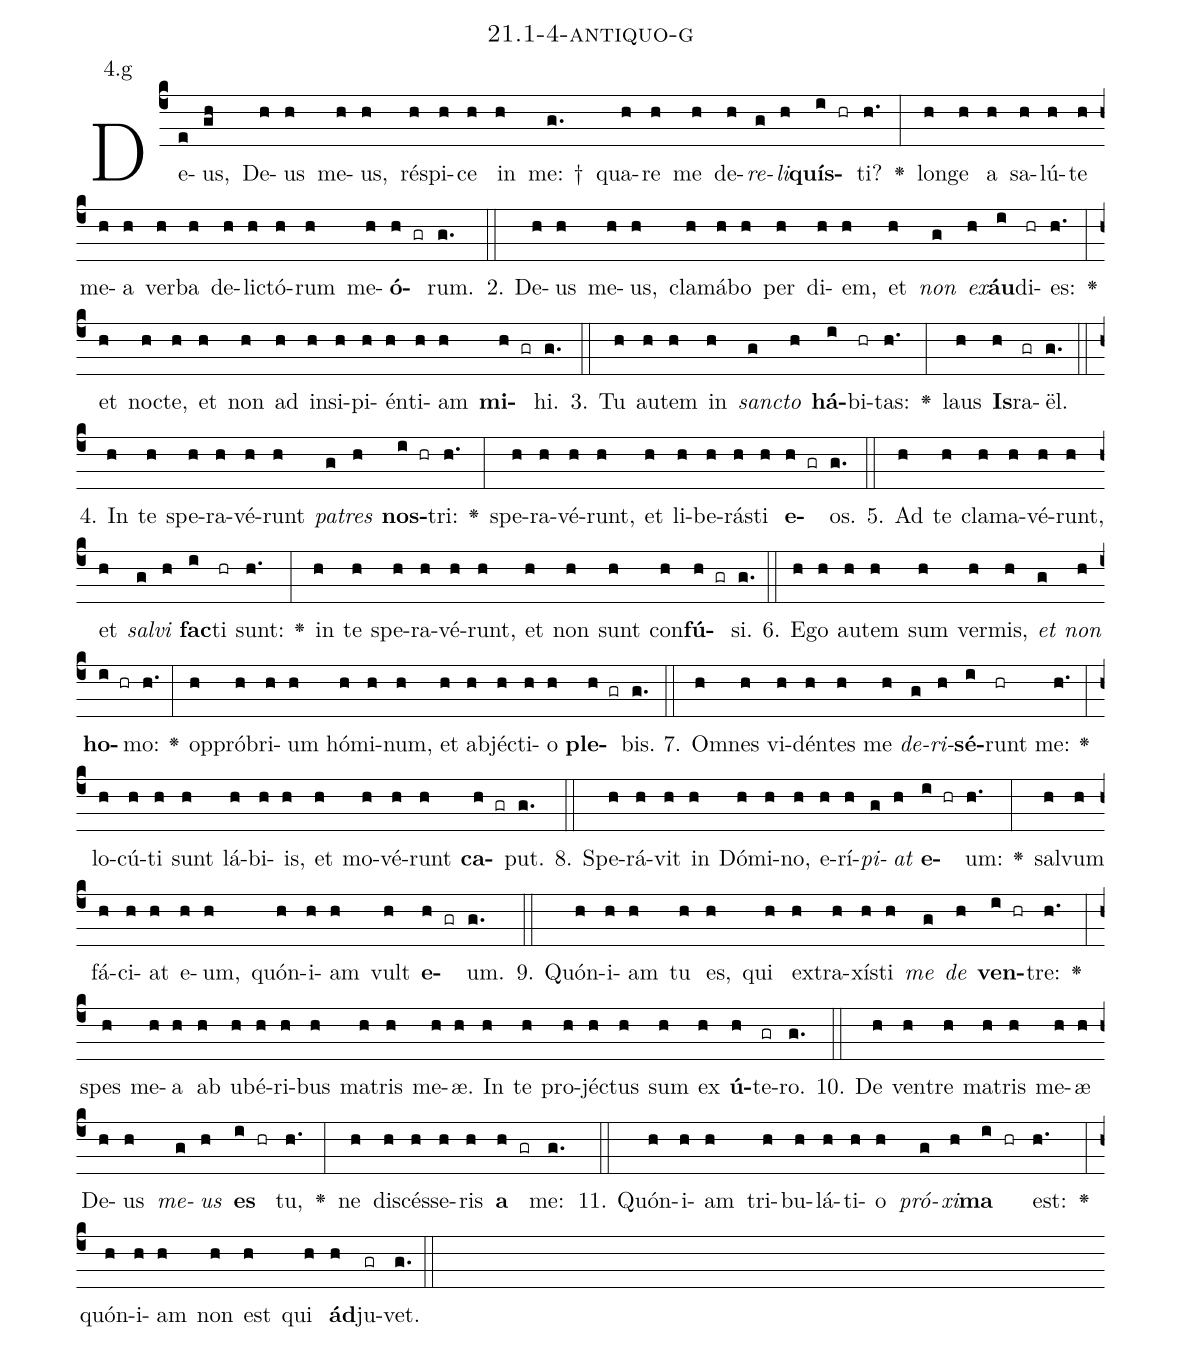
name: 21.1-4-antiquo-g;
annotation: 4.g;
%%
(c4)De(e)us,(gh) De(h)us(h) me(h)us,(h) ré(h)spi(h)ce(h) in(h) me: †(g.) qua(h)re(h) me(h) de(h)<i>re</i>(g)<i>li</i>(h)<b>quís</b>(i hr)ti?(h.) <v>\greheightstar</v>(:) lon(h)ge(h) a(h) sa(h)lú(h)te(h) me(h)a(h) ver(h)ba(h) de(h)lic(h)tó(h)rum(h) me(h)<b>ó</b>(h gr)rum.(g.) (::)
2. De(h)us(h) me(h)us,(h) cla(h)má(h)bo(h) per(h) di(h)em,(h) et(h) <i>non</i>(g) <i>ex</i>(h)<b>áu</b>(i)di(hr)es:(h.) <v>\greheightstar</v>(:) et(h) noc(h)te,(h) et(h) non(h) ad(h) in(h)si(h)pi(h)én(h)ti(h)am(h) <b>mi</b>(h gr)hi.(g.) (::)
3. Tu(h) au(h)tem(h) in(h) <i>sanc</i>(g)<i>to</i>(h) <b>há</b>(i)bi(hr)tas:(h.) <v>\greheightstar</v>(:) laus(h) <b>Is</b>(h)ra(gr)ël.(g.) (::)
4. In(h) te(h) spe(h)ra(h)vé(h)runt(h) <i>pa</i>(g)<i>tres</i>(h) <b>nos</b>(i hr)tri:(h.) <v>\greheightstar</v>(:) spe(h)ra(h)vé(h)runt,(h) et(h) li(h)be(h)rás(h)ti(h) <b>e</b>(h gr)os.(g.) (::)
5. Ad(h) te(h) cla(h)ma(h)vé(h)runt,(h) et(h) <i>sal</i>(g)<i>vi</i>(h) <b>fac</b>(i)ti(hr) sunt:(h.) <v>\greheightstar</v>(:) in(h) te(h) spe(h)ra(h)vé(h)runt,(h) et(h) non(h) sunt(h) con(h)<b>fú</b>(h gr)si.(g.) (::)
6. E(h)go(h) au(h)tem(h) sum(h) ver(h)mis,(h) <i>et</i>(g) <i>non</i>(h) <b>ho</b>(i hr)mo:(h.) <v>\greheightstar</v>(:) op(h)pró(h)bri(h)um(h) hó(h)mi(h)num,(h) et(h) ab(h)jéc(h)ti(h)o(h) <b>ple</b>(h gr)bis.(g.) (::)
7. Om(h)nes(h) vi(h)dén(h)tes(h) me(h) <i>de</i>(g)<i>ri</i>(h)<b>sé</b>(i)runt(hr) me:(h.) <v>\greheightstar</v>(:) lo(h)cú(h)ti(h) sunt(h) lá(h)bi(h)is,(h) et(h) mo(h)vé(h)runt(h) <b>ca</b>(h gr)put.(g.) (::)
8. Spe(h)rá(h)vit(h) in(h) Dó(h)mi(h)no,(h) e(h)rí(h)<i>pi</i>(g)<i>at</i>(h) <b>e</b>(i hr)um:(h.) <v>\greheightstar</v>(:) sal(h)vum(h) fá(h)ci(h)at(h) e(h)um,(h) quón(h)i(h)am(h) vult(h) <b>e</b>(h gr)um.(g.) (::)
9. Quón(h)i(h)am(h) tu(h) es,(h) qui(h) ex(h)tra(h)xís(h)ti(h) <i>me</i>(g) <i>de</i>(h) <b>ven</b>(i hr)tre:(h.) <v>\greheightstar</v>(:) spes(h) me(h)a(h) ab(h) u(h)bé(h)ri(h)bus(h) ma(h)tris(h) me(h)æ.(h) In(h) te(h) pro(h)jéc(h)tus(h) sum(h) ex(h) <b>ú</b>(h)te(gr)ro.(g.) (::)
10. De(h) ven(h)tre(h) ma(h)tris(h) me(h)æ(h) De(h)us(h) <i>me</i>(g)<i>us</i>(h) <b>es</b>(i hr) tu,(h.) <v>\greheightstar</v>(:) ne(h) di(h)scés(h)se(h)ris(h) <b>a</b>(h gr) me:(g.) (::)
11. Quón(h)i(h)am(h) tri(h)bu(h)lá(h)ti(h)o(h) <i>pró</i>(g)<i>xi</i>(h)<b>ma</b>(i hr) est:(h.) <v>\greheightstar</v>(:) quón(h)i(h)am(h) non(h) est(h) qui(h) <b>ád</b>(h)ju(gr)vet.(g.) (::)
